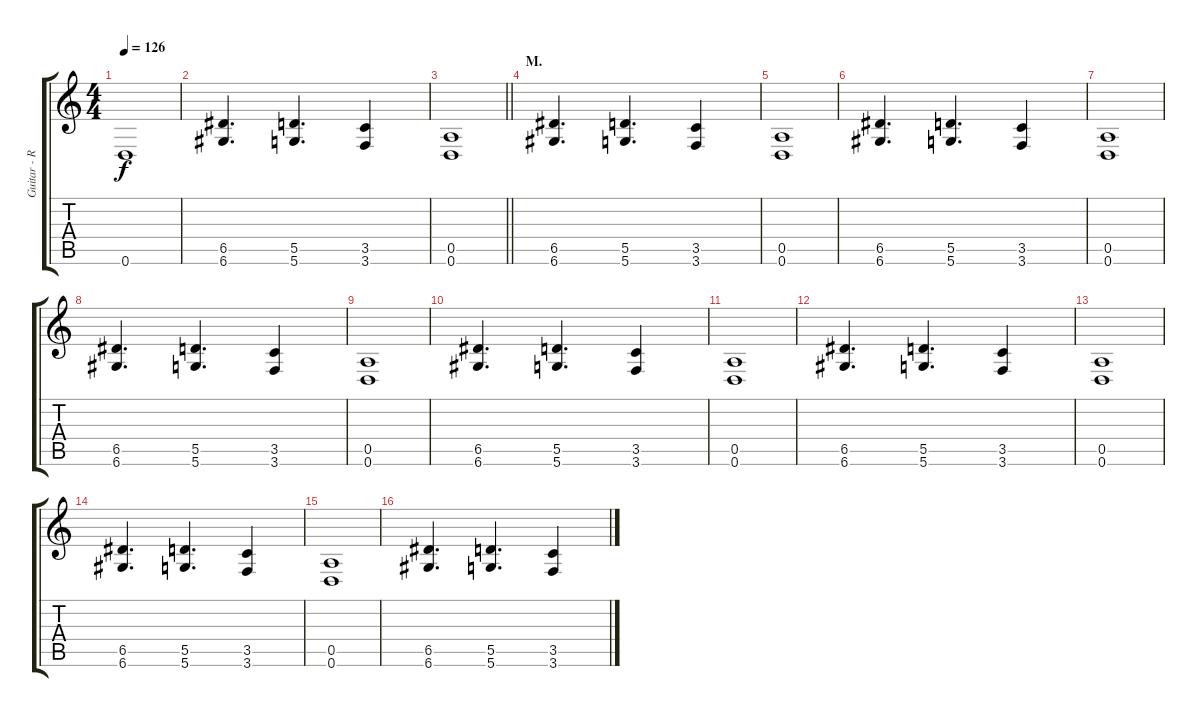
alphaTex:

\track ("Guitar - Right" "Guitar - R") {instrument distortionguitar}
\staff {score tabs}
\tuning (E4 B3 G3 D3 A2 D2) {hide}
\ts (4 4)
\tempo 126
\clef g2
\ks c
0.6.1{dy f} |
(6.5 6.6).4{d} (5.5 5.6).4{d} (3.5 3.6).4 |
\barLineRight lightlight
(0.5 0.6).1 |
\section ("" "M.")
(6.5 6.6).4{d} (5.5 5.6).4{d} (3.5 3.6).4 |
(0.5 0.6).1 |
(6.5 6.6).4{d} (5.5 5.6).4{d} (3.5 3.6).4 |
(0.5 0.6).1 |
(6.5 6.6).4{d} (5.5 5.6).4{d} (3.5 3.6).4 |
(0.5 0.6).1 |
(6.5 6.6).4{d} (5.5 5.6).4{d} (3.5 3.6).4 |
(0.5 0.6).1 |
(6.5 6.6).4{d} (5.5 5.6).4{d} (3.5 3.6).4 |
(0.5 0.6).1 |
(6.5 6.6).4{d} (5.5 5.6).4{d} (3.5 3.6).4 |
(0.5 0.6).1 |
(6.5 6.6).4{d} (5.5 5.6).4{d} (3.5 3.6).4
